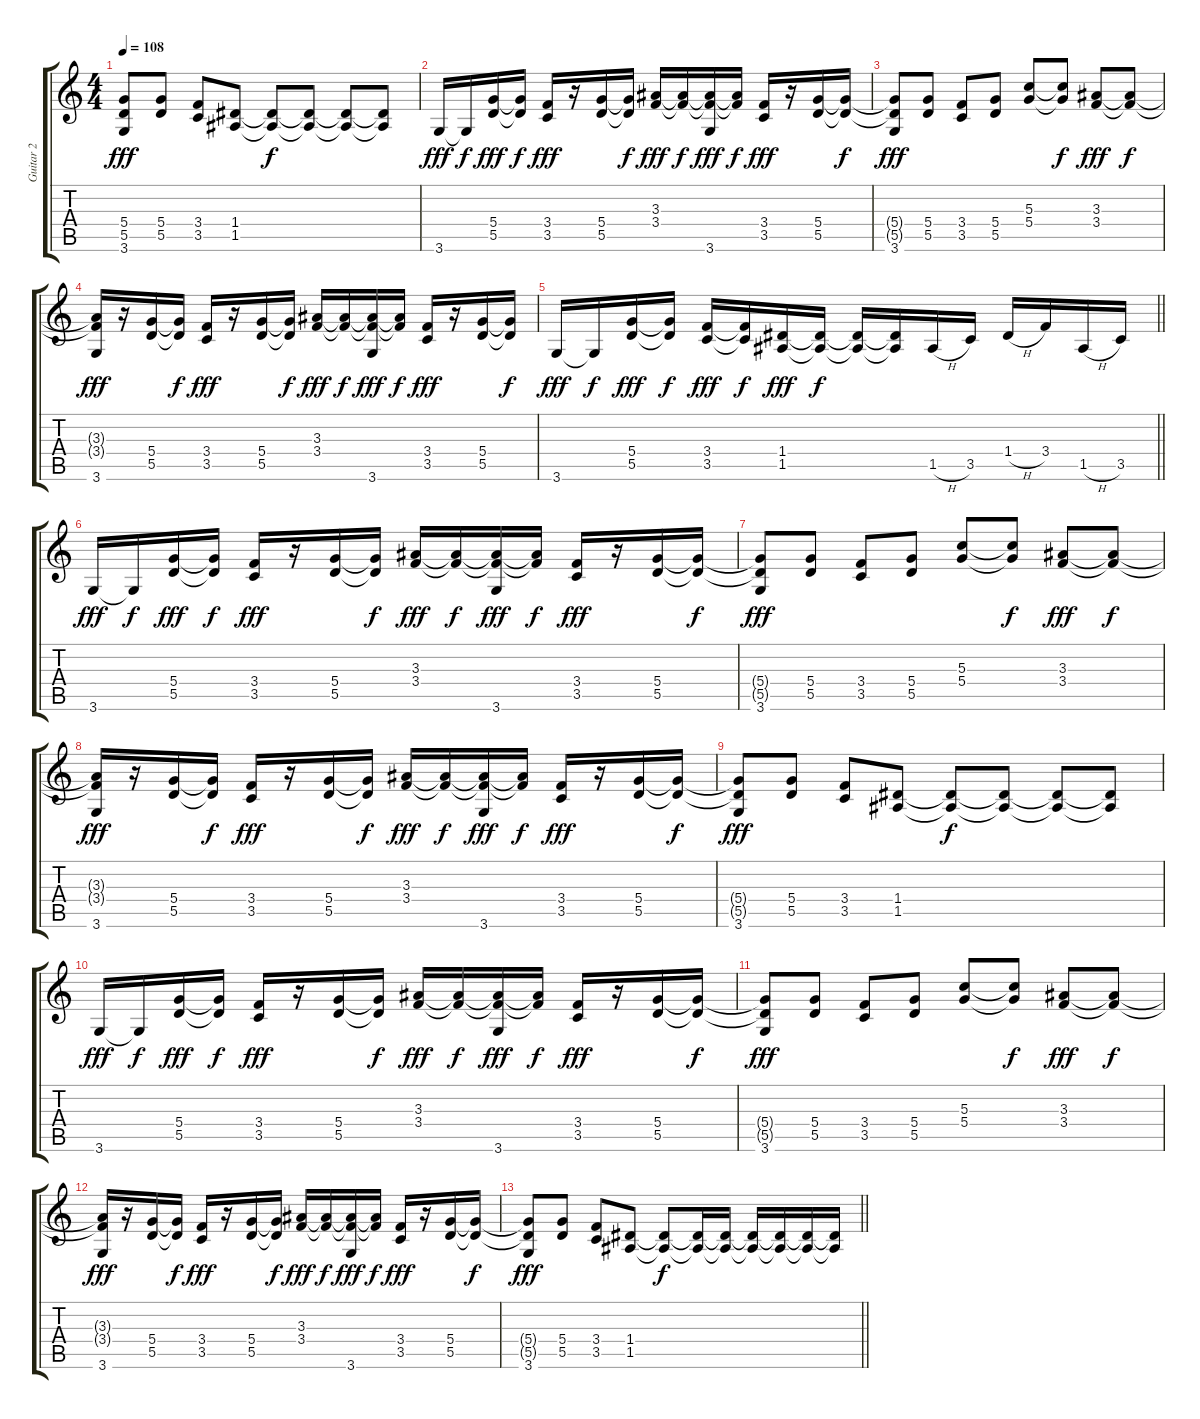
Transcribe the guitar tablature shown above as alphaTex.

\track ("Guitar 2" "Guitar 2") {instrument overdrivenguitar}
\staff {score tabs}
\tuning (E4 B3 G3 D3 A2 E2) {hide}
\ts (4 4)
\tempo 108
\clef g2
\ks c
(5.4{t} 5.5{t} 3.6).8{dy fff} (5.4 5.5).8 (3.4 3.5).8 (1.4 1.5).8 (1.4{t} 1.5{t}).8{dy f} (1.4{t} 1.5{t}).8 (1.4{t} 1.5{t}).8 (1.4{t} 1.5{t}).8 |
3.6.16{dy fff} 3.6{t}.16{dy f} (5.4 5.5).16{dy fff} (5.4{t} 5.5{t}).16{dy f} (3.4 3.5).16{dy fff} r.16 (5.4 5.5).16 (5.4{t} 5.5{t}).16{dy f} (3.3 3.4).16{dy fff} (3.3{t} 3.4{t}).16{dy f} (3.3{t} 3.4{t} 3.6).16{dy fff} (3.3{t} 3.4{t}).16{dy f} (3.4 3.5).16{dy fff} r.16 (5.4 5.5).16 (5.4{t} 5.5{t}).16{dy f} |
(5.4{t} 5.5{t} 3.6).8{dy fff} (5.4 5.5).8 (3.4 3.5).8 (5.4 5.5).8 (5.3 5.4).8 (5.3{t} 5.4{t}).8{dy f} (3.3 3.4).8{dy fff} (3.3{t} 3.4{t}).8{dy f} |
(3.3{t} 3.4{t} 3.6).16{dy fff} r.16 (5.4 5.5).16 (5.4{t} 5.5{t}).16{dy f} (3.4 3.5).16{dy fff} r.16 (5.4 5.5).16 (5.4{t} 5.5{t}).16{dy f} (3.3 3.4).16{dy fff} (3.3{t} 3.4{t}).16{dy f} (3.3{t} 3.4{t} 3.6).16{dy fff} (3.3{t} 3.4{t}).16{dy f} (3.4 3.5).16{dy fff} r.16 (5.4 5.5).16 (5.4{t} 5.5{t}).16{dy f} |
\barLineRight lightlight
3.6.16{dy fff} 3.6{t}.16{dy f} (5.4 5.5).16{dy fff} (5.4{t} 5.5{t}).16{dy f} (3.4 3.5).16{dy fff} (3.4{t} 3.5{t}).16{dy f} (1.4 1.5).16{dy fff} (1.4{t} 1.5{t}).16{dy f} (1.4{t} 1.5{t}).16 (1.4{t} 1.5{t}).16 1.5{h}.16 3.5.16 1.4{h}.16 3.4.16 1.5{h}.16 3.5.16 |
3.6.16{dy fff} 3.6{t}.16{dy f} (5.4 5.5).16{dy fff} (5.4{t} 5.5{t}).16{dy f} (3.4 3.5).16{dy fff} r.16 (5.4 5.5).16 (5.4{t} 5.5{t}).16{dy f} (3.3 3.4).16{dy fff} (3.3{t} 3.4{t}).16{dy f} (3.3{t} 3.4{t} 3.6).16{dy fff} (3.3{t} 3.4{t}).16{dy f} (3.4 3.5).16{dy fff} r.16 (5.4 5.5).16 (5.4{t} 5.5{t}).16{dy f} |
(5.4{t} 5.5{t} 3.6).8{dy fff} (5.4 5.5).8 (3.4 3.5).8 (5.4 5.5).8 (5.3 5.4).8 (5.3{t} 5.4{t}).8{dy f} (3.3 3.4).8{dy fff} (3.3{t} 3.4{t}).8{dy f} |
(3.3{t} 3.4{t} 3.6).16{dy fff} r.16 (5.4 5.5).16 (5.4{t} 5.5{t}).16{dy f} (3.4 3.5).16{dy fff} r.16 (5.4 5.5).16 (5.4{t} 5.5{t}).16{dy f} (3.3 3.4).16{dy fff} (3.3{t} 3.4{t}).16{dy f} (3.3{t} 3.4{t} 3.6).16{dy fff} (3.3{t} 3.4{t}).16{dy f} (3.4 3.5).16{dy fff} r.16 (5.4 5.5).16 (5.4{t} 5.5{t}).16{dy f} |
(5.4{t} 5.5{t} 3.6).8{dy fff} (5.4 5.5).8 (3.4 3.5).8 (1.4 1.5).8 (1.4{t} 1.5{t}).8{dy f} (1.4{t} 1.5{t}).8 (1.4{t} 1.5{t}).8 (1.4{t} 1.5{t}).8 |
3.6.16{dy fff} 3.6{t}.16{dy f} (5.4 5.5).16{dy fff} (5.4{t} 5.5{t}).16{dy f} (3.4 3.5).16{dy fff} r.16 (5.4 5.5).16 (5.4{t} 5.5{t}).16{dy f} (3.3 3.4).16{dy fff} (3.3{t} 3.4{t}).16{dy f} (3.3{t} 3.4{t} 3.6).16{dy fff} (3.3{t} 3.4{t}).16{dy f} (3.4 3.5).16{dy fff} r.16 (5.4 5.5).16 (5.4{t} 5.5{t}).16{dy f} |
(5.4{t} 5.5{t} 3.6).8{dy fff} (5.4 5.5).8 (3.4 3.5).8 (5.4 5.5).8 (5.3 5.4).8 (5.3{t} 5.4{t}).8{dy f} (3.3 3.4).8{dy fff} (3.3{t} 3.4{t}).8{dy f} |
(3.3{t} 3.4{t} 3.6).16{dy fff} r.16 (5.4 5.5).16 (5.4{t} 5.5{t}).16{dy f} (3.4 3.5).16{dy fff} r.16 (5.4 5.5).16 (5.4{t} 5.5{t}).16{dy f} (3.3 3.4).16{dy fff} (3.3{t} 3.4{t}).16{dy f} (3.3{t} 3.4{t} 3.6).16{dy fff} (3.3{t} 3.4{t}).16{dy f} (3.4 3.5).16{dy fff} r.16 (5.4 5.5).16 (5.4{t} 5.5{t}).16{dy f} |
\barLineRight lightlight
(5.4{t} 5.5{t} 3.6).8{dy fff} (5.4 5.5).8 (3.4 3.5).8 (1.4 1.5).8 (1.4{t} 1.5{t}).8{dy f} (1.4{t} 1.5{t}).16 (1.4{t} 1.5{t}).16 (1.4{t} 1.5{t}).16 (1.4{t} 1.5{t}).16 (1.4{t} 1.5{t}).16 (1.4{t} 1.5{t}).16
